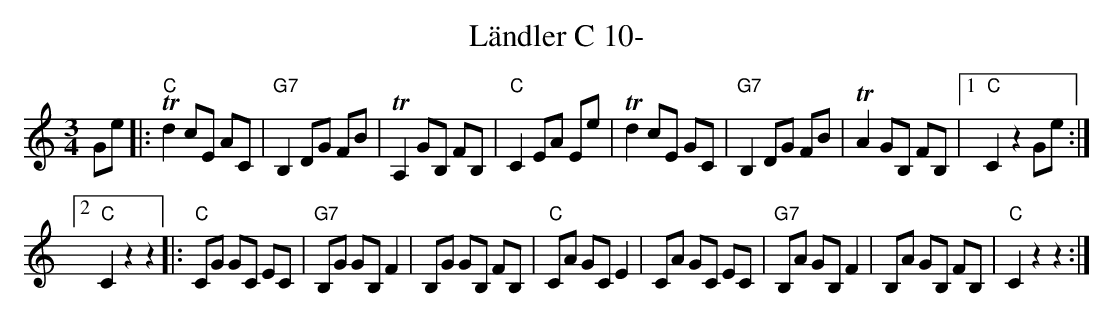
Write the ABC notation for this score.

X:1
T:Ländler C 10-
M:3/4
L:1/8
K:Cmaj
Ge |:"C"Td2 cE AC | "G7"B,2 DG FB | TA,2 GB, FB, | "C"C2 EA Ee | Td2 cE GC | "G7"B,2 DG FB | TA2 GB, FB, |1 "C"C2z2 Ge :|2
"C"C2z2z2 |: "C"CG GC EC | "G7"B,G GB, F2 | B,G GB, FB, | "C"CA GC E2 | CA GC EC | "G7"B,A GB, F2 | B,A GB, FB, | "C"C2z2z2 :|
